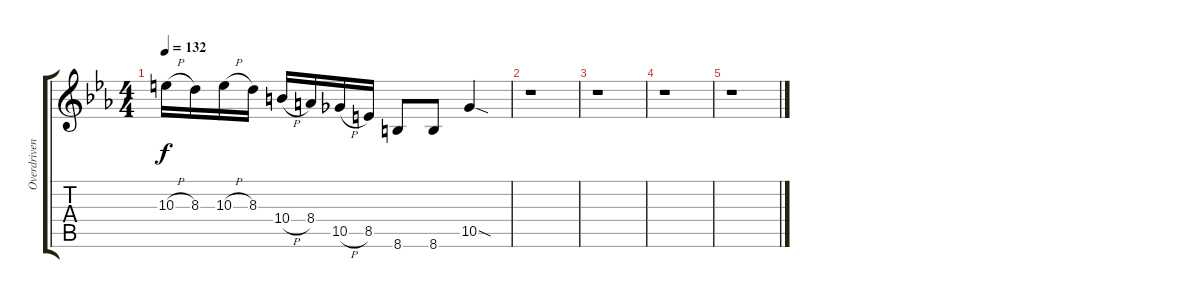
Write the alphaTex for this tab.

\track ("Overdriven" "Overdriven") {instrument overdrivenguitar}
\staff {score tabs}
\tuning (Eb4 Bb3 Gb3 Db3 Ab2 Eb2) {hide}
\ts (4 4)
\tempo 132
\clef g2
\ks eb
10.3{h}.16{dy f} 8.3.16 10.3{h}.16 8.3.16 10.4{h}.16 8.4.16 10.5{h}.16 8.5.16 8.6.8 8.6.8 10.5{sod}.4 |
r.1 |
r.1 |
r.1 |
r.1
